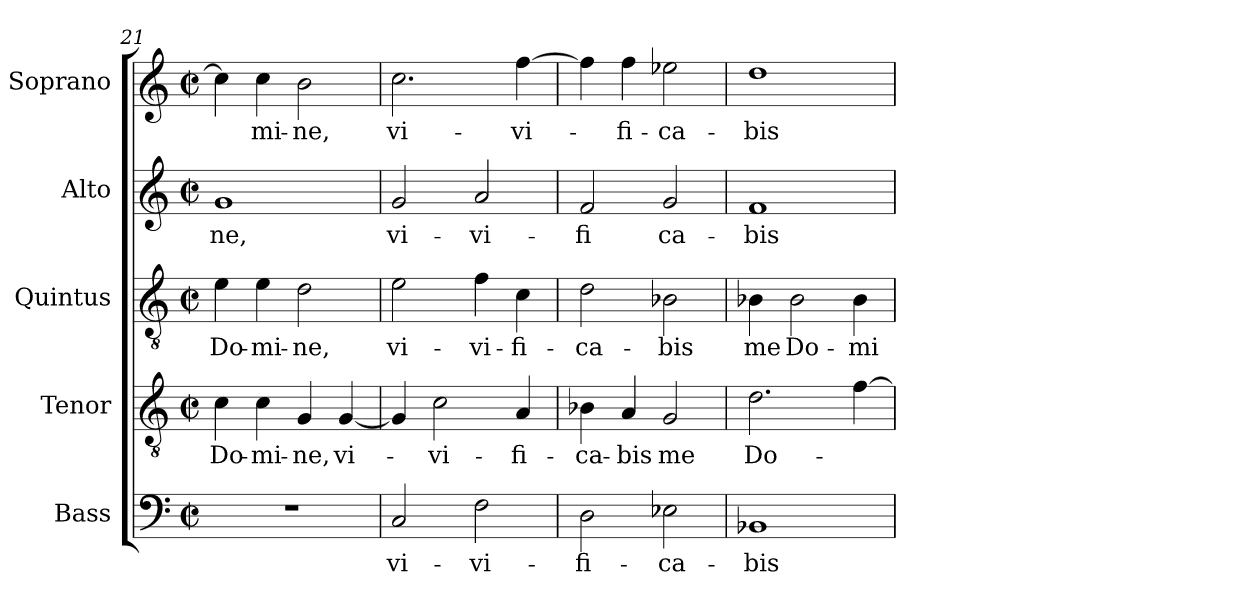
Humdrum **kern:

**kern	**text	**kern	**text	**kern	**text	**kern	**text	**kern	**text
*part5	*part5	*part4	*part4	*part3	*part3	*part2	*part2	*part1	*part1
*staff5	*staff5	*staff4	*staff4	*staff3	*staff3	*staff2	*staff2	*staff1	*staff1
*I"Bass	*	*I"Tenor	*	*I"Quintus	*	*I"Alto	*	*I"Soprano	*
*I'B.	*	*I'T.	*	*I'T.	*	*I'A.	*	*I'S.	*
*clefF4	*	*clefGv2	*	*clefGv2	*	*clefG2	*	*clefG2	*
*	*	*ITrd7c12	*	*ITrd7c12	*	*	*	*	*
*k[]	*	*k[]	*	*k[]	*	*k[]	*	*k[]	*
*C:	*	*C:	*	*C:	*	*C:	*	*C:	*
*M2/2	*	*M2/2	*	*M2/2	*	*M2/2	*	*M2/2	*
*met(c|)	*	*met(c|)	*	*met(c|)	*	*met(c|)	*	*met(c|)	*
=21	=21	=21	=21	=21	=21	=21	=21	=21	=21
!	!	!	!LO:LY:b:color=#000000	!	!	!	!	!	!
!	!	!	!	!	!LO:LY:b:color=#000000	!	!	!	!
!	!	!	!	!	!	!	!LO:LY:b:color=#000000	!	!
1r	.	4Ci\	Do-	4Ei\	Do-	1gi	-ne,	4cci\]	.
!	!	!	!LO:LY:b:color=#000000	!	!	!	!	!	!
!	!	!	!	!	!LO:LY:b:color=#000000	!	!	!	!
!	!	!	!	!	!	!	!	!	!LO:LY:b:color=#000000
.	.	4Ci\	-mi-	4Ei\	-mi-	.	.	4cci\	-mi-
!	!	!	!LO:LY:b:color=#000000	!	!	!	!	!	!
!	!	!	!	!	!LO:LY:b:color=#000000	!	!	!	!
!	!	!	!	!	!	!	!	!	!LO:LY:b:color=#000000
.	.	4GGi/	-ne,	2Di\	-ne,	.	.	2bi\	-ne,
!	!	!	!LO:LY:b:color=#000000	!	!	!	!	!	!
.	.	[<4GGi/	vi-	.	.	.	.	.	.
!!LO:LB:g=z
=22	=22	=22	=22	=22	=22	=22	=22	=22	=22
!	!LO:LY:b:color=#000000	!	!	!	!	!	!	!	!
!	!	!	!	!	!LO:LY:b:color=#000000	!	!	!	!
!	!	!	!	!	!	!	!LO:LY:b:color=#000000	!	!
!	!	!	!	!	!	!	!	!	!LO:LY:b:color=#000000
2Ci/	vi-	4GGi/]	.	2Ei\	vi-	2gi/	vi-	2.cci\	vi-
!	!	!	!LO:LY:b:color=#000000	!	!	!	!	!	!
.	.	2Ci\	-vi-	.	.	.	.	.	.
!	!LO:LY:b:color=#000000	!	!	!	!	!	!	!	!
!	!	!	!	!	!LO:LY:b:color=#000000	!	!	!	!
!	!	!	!	!	!	!	!LO:LY:b:color=#000000	!	!
2Fi\	-vi-	.	.	4Fi\	-vi-	2ai/	-vi-	.	.
!	!	!	!LO:LY:b:color=#000000	!	!	!	!	!	!
!	!	!	!	!	!LO:LY:b:color=#000000	!	!	!	!
!	!	!	!	!	!	!	!	!	!LO:LY:b:color=#000000
.	.	4AAi/	-fi-	4Ci\	-fi-	.	.	[>4ffi\	-vi-
=23	=23	=23	=23	=23	=23	=23	=23	=23	=23
!	!LO:LY:b:color=#000000	!	!	!	!	!	!	!	!
!	!	!	!LO:LY:b:color=#000000	!	!	!	!	!	!
!	!	!	!	!	!LO:LY:b:color=#000000	!	!	!	!
!	!	!	!	!	!	!	!LO:LY:b:color=#000000	!	!
2Di\	-fi-	4BB-Xi\	-ca-	2Di\	-ca-	2fi/	-fi	4ffi\]	.
!	!	!	!LO:LY:b:color=#000000	!	!	!	!	!	!
!	!	!	!	!	!	!	!	!	!LO:LY:b:color=#000000
.	.	4AAi/	-bis	.	.	.	.	4ffi\	-fi-
!	!LO:LY:b:color=#000000	!	!	!	!	!	!	!	!
!	!	!	!LO:LY:b:color=#000000	!	!	!	!	!	!
!	!	!	!	!	!LO:LY:b:color=#000000	!	!	!	!
!	!	!	!	!	!	!	!LO:LY:b:color=#000000	!	!
!	!	!	!	!	!	!	!	!	!LO:LY:b:color=#000000
2E-Xi\	-ca-	2GGi/	me	2BB-Xi\	-bis	2gi/	ca-	2ee-Xi\	-ca-
=24	=24	=24	=24	=24	=24	=24	=24	=24	=24
!	!LO:LY:b:color=#000000	!	!	!	!	!	!	!	!
!	!	!	!LO:LY:b:color=#000000	!	!	!	!	!	!
!	!	!	!	!	!LO:LY:b:color=#000000	!	!	!	!
!	!	!	!	!	!	!	!LO:LY:b:color=#000000	!	!
!	!	!	!	!	!	!	!	!	!LO:LY:b:color=#000000
1BB-Xi	-bis	2.Di\	Do-	4BB-Xi\	me	1fi	-bis	1ddi	-bis
!	!	!	!	!	!LO:LY:b:color=#000000	!	!	!	!
.	.	.	.	2BB-i\	Do-	.	.	.	.
!	!	!	!	!	!LO:LY:b:color=#000000	!	!	!	!
.	.	[>4Fi\	.	4BB-i\	-mi-	.	.	.	.
=	=	=	=	=	=	=	=	=	=
*-	*-	*-	*-	*-	*-	*-	*-	*-	*-
